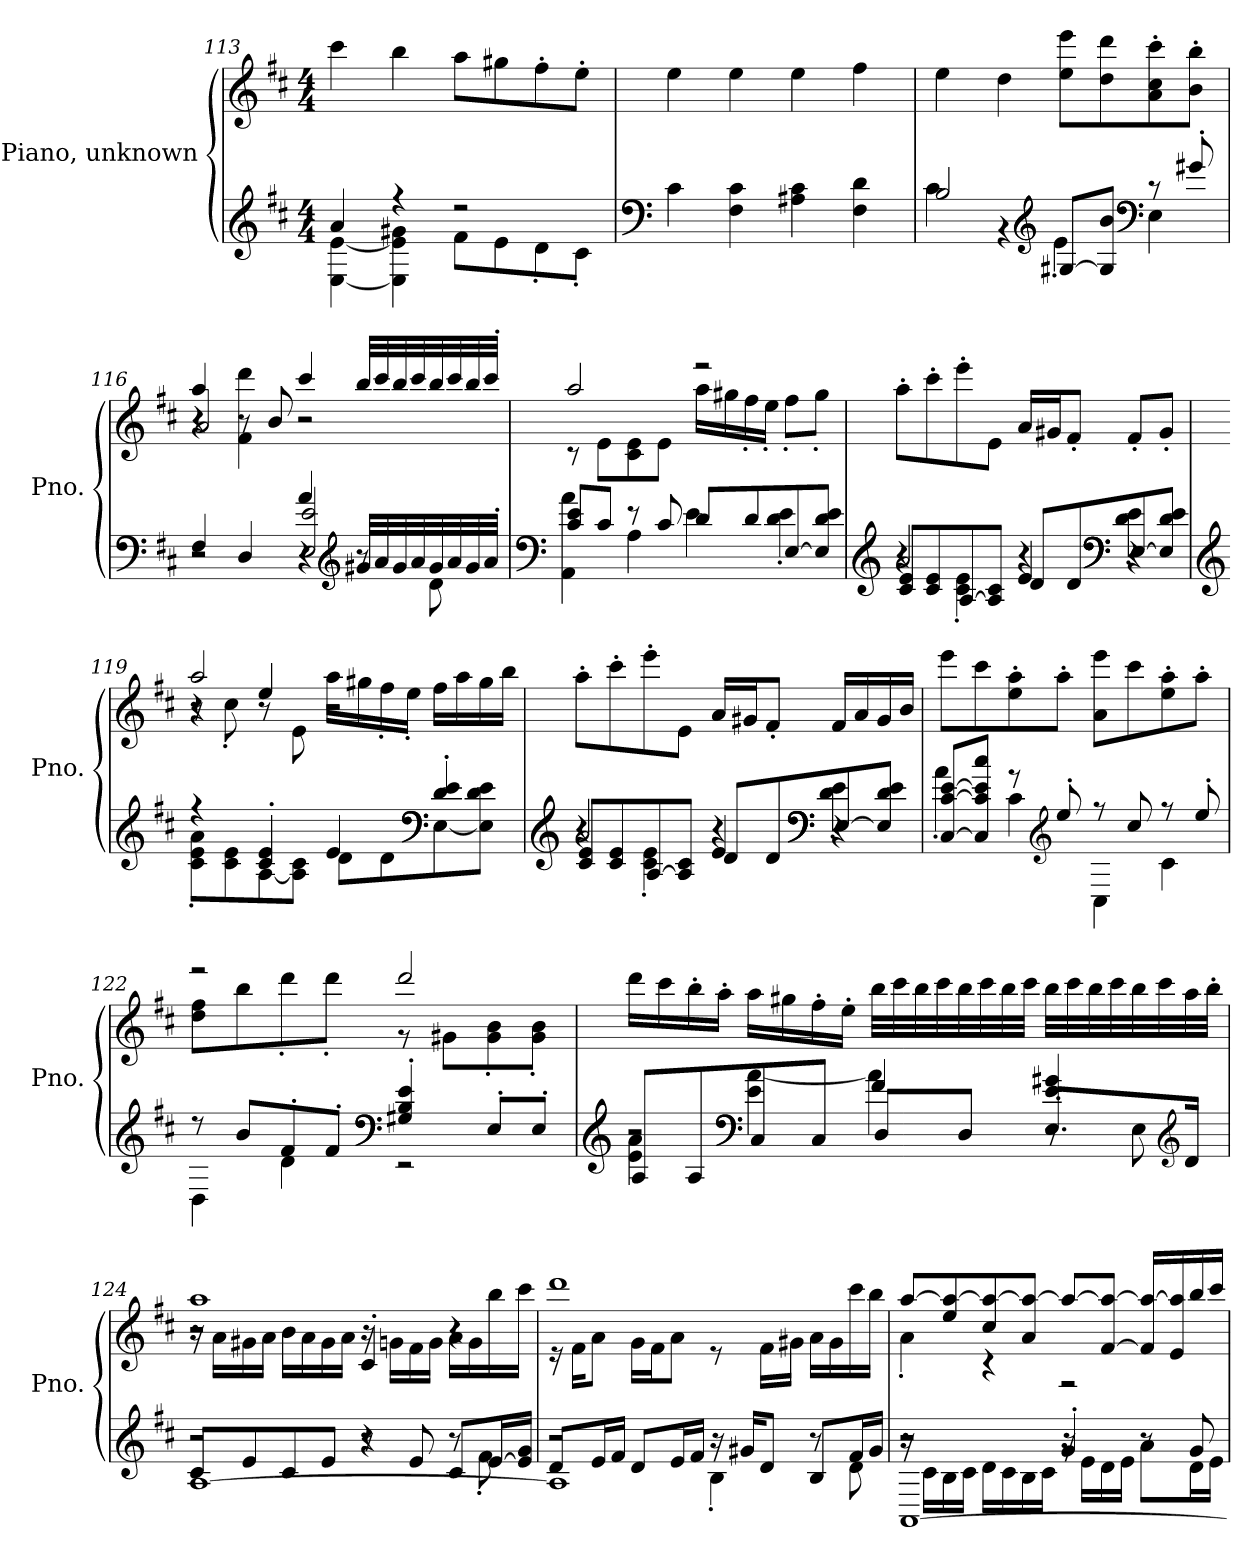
**kern	**kern
*part1	*part1
*staff2	*staff1
*I"Piano, unknown	*
*I'Pno.	*
*clefG2	*clefG2
*k[f#c#]	*k[f#c#]
*M4/4	*M4/4
=113	=113
*^	*
4a/	[4E\ [4e\	4ccc#\
4r	4E\] 4e\] 4g#X\	4bb\
2r	8f#\L	8aa\L
.	8e\	8gg#X\
.	8d'\	8ff#'\
.	8c#'\J	8ee'\J
*v	*v	*
!!LO:LB:g=z
=114	=114
*clefF4	*
4c#\	4ee\
4F#\ 4c#\	4ee\
4A#X\ 4c#\	4ee\
4F#\ 4d\	4ff#\
=115	=115
*^	*
2B/	4c#\	4ee\
.	4r	4dd\
*clefG2	*	*
[8G#X/L	4e'\	8ee\ 8eee\L
8G#/] 8b/J	.	8dd\ 8ddd\
*clefF4	*	*
8r	4E\	8a\' 8cc#\' 8ccc#\'
8g#X'/	.	8b\' 8bb\'J
=116	=116	=116
*	*^	*^
*	*	*	*	*^
4F#/	2r	2r	4aa/	4r	2a/
4D/	.	.	8r	4f#\ 4ddd\	.
.	.	.	8b/	.	.
4a/	4r	2E/ 2e/	4ccc#/	2r	2r
*clefG2	*	*	*	*	*
32g#X/LLL	8r	.	32bb/LLL	.	.
32a/	.	.	32ccc#/	.	.
32g#/	.	.	32bb/	.	.
32a/	.	.	32ccc#/	.	.
32g#/	8d\	.	32bb/	.	.
32a/	.	.	32ccc#/	.	.
32g#/	.	.	32bb/	.	.
32a'/JJJ	.	.	32ccc#'/JJJ	.	.
*v	*v	*v	*	*	*
*	*v	*v	*v
!!LO:LB:g=z
=117	=117
*clefF4	*
*^	*^
8c#/ 8e/L	4AA\ 4a\	2aa/	8r
8c#/J	.	.	8e\L
8r	4A\	.	8c#\ 8e\
8c#/	.	.	8e\J
8d/L	4e\	2r	16aa\LL
.	.	.	16gg#X\
8d/	.	.	16ff#'\
.	.	.	16ee'\JJ
[8E/	4d\' 4e\'	.	8ff#'\L
8E/] 8d/ 8e/J	.	.	8gg#'\J
*v	*v	*	*
*	*v	*v
=118	=118
*clefG2	*
*^	*
*	*^	*
2a/	4r	8c#/ 8e/L	8aa'\L
.	.	8c#/ 8e/	8ccc#'\
.	4c#\' 4e\'	[8A/	8eee'\
.	.	8A/] 8c#/J	8e\J
4e/	4r	8d/L	16a/LL
.	.	.	16g#X/J
.	.	8d/	8f#'/J
*clefF4	*	*	*
4r	4d\' 4e\'	[8E/	8f#'/L
.	.	8E/] 8d/ 8e/J	8g#'/J
*v	*v	*v	*
!!LO:PB:g=z
=119	=119
*clefG2	*
*^	*^
*	*	*	*^
4r	8c#\' 8e\' 8a\'L	2aa/	8r	4r
.	8c#\ 8e\	.	8cc#'\	.
4c#/' 4e/'	[8A\	.	8r	4ee/
.	8A\] 8c#\J	.	8e\	.
4e/	8d\L	2r	16aa\LL	2r
.	.	.	16gg#X\	.
.	8d\	.	16ff#'\	.
.	.	.	16ee'\JJ	.
*clefF4	*	*	*	*
4d/' 4e/'	[8E\	.	16ff#\LL	.
.	.	.	16aa\	.
.	8E\] 8d\ 8e\J	.	16gg#\	.
.	.	.	16bb\JJ	.
*v	*v	*	*	*
*	*v	*v	*v
=120	=120
*clefG2	*
*^	*
*	*^	*
2a/	4r	8c#/ 8e/L	8aa'\L
.	.	8c#/ 8e/	8ccc#'\
.	4c#\' 4e\'	[8A/	8eee'\
.	.	8A/] 8c#/J	8e\J
4e/	4r	8d/L	16a/LL
.	.	.	16g#X/J
.	.	8d/	8f#'/J
*clefF4	*	*	*
4r	4d\' 4e\'	[8E/	16f#/LL
.	.	.	16a/
.	.	8E/] 8d/ 8e/J	16g#/
.	.	.	16b/JJ
*	*v	*v	*
!!LO:LB:g=z
=121	=121	=121
[8C#/ [8c#/ [8e/L	4a'\	8eee\L
8C#/] 8c#/] 8e/] 8cc#/J	.	8ccc#\
8r	4c#\	8ee\' 8aa\'
*clefG2	*	*
8ee'/	.	8aa'\J
8r	4C#\	8a\ 8eee\L
8cc#/	.	8ccc#\
8r	4c#\	8ee\' 8aa\'
8ee'/	.	8aa'\J
=122	=122	=122
*	*	*^
8r	4D\	2r	8dd\ 8ff#\L
8b/L	.	.	8bb\
8f#'/	4d\	.	8ddd'\
8f#'/J	.	.	8ddd'\J
*clefF4	*	*	*
4G#X/' 4B/' 4e/'	2r	2ddd/	8r
.	.	.	8g#X\L
8E'/L	.	.	8g#\' 8b\'
8E'/J	.	.	8g#\' 8b\'J
*v	*v	*	*
*	*v	*v
!!LO:LB:g=z
=123	=123
*clefG2	*
*^	*
*	*^	*
2r	4e\ 4a\	8A/L	16ddd\LL
.	.	.	16ccc#\
.	.	8A/	16bb'\
.	.	.	16aa'\JJ
*clefF4	*	*	*
.	4e\ [4a\	8C#/	16aa\LL
.	.	.	16gg#X\
.	.	8C#/J	16ff#'\
.	.	.	16ee'\JJ
4f#/	4a\]	8D/L	32bb\LLL
.	.	.	32ccc#\
.	.	.	32bb\
.	.	.	32ccc#\
.	.	8D/J	32bb\
.	.	.	32ccc#\
.	.	.	32bb\
.	.	.	32ccc#\JJJ
4e/ 4g#X/	8r	8.E'/L	32bb\LLL
.	.	.	32ccc#\
.	.	.	32bb\
.	.	.	32ccc#\
.	8E\	.	32bb\
.	.	.	32ccc#\
*clefG2	*	*	*
.	.	16d/Jk	32aa\
.	.	.	32bb'\JJJ
!!LO:LB:g=z
=124	=124	=124	=124
*	*	*	*^
*	*	*	*	*^
8c#/L	2r	[1A	1aa	16r	2r
.	.	.	.	16a\LL	.
8e/	.	.	.	16g#X\	.
.	.	.	.	16a\JJ	.
8c#/	.	.	.	16b\LL	.
.	.	.	.	16a\	.
8e/J	.	.	.	16g#\	.
.	.	.	.	16a\JJ	.
8r	4r	.	.	16r	4c#'/
.	.	.	.	16gn\LL	.
8e/	.	.	.	16f#\	.
.	.	.	.	16g\JJ	.
8c#/L	8r	.	.	16a\LL	4r
.	.	.	.	16g\	.
[16e/L	8f#'\	.	.	16bb\	.
16e/] 16g/JJ	.	.	.	16ccc#\JJ	.
*	*	*	*	*v	*v
=125	=125	=125	=125	=125
8d/L	2r	1A]	1ddd	16r
.	.	.	.	16f#\KL
16e/L	.	.	.	8a\J
16f#/JJ	.	.	.	.
8d/L	.	.	.	16g\LL
.	.	.	.	16f#\J
16e/L	.	.	.	8a\J
16f#/JJ	.	.	.	.
16r	4B'\	.	.	8r
16g#X/KL	.	.	.	.
8d/J	.	.	.	16f#\LL
.	.	.	.	16g#X\JJ
8B/L	8r	.	.	16a\LL
.	.	.	.	16g#\
16f#/L	8d\	.	.	16ccc#\
16g#/JJ	.	.	.	16bb\JJ
!!LO:LB:g=z	!!
=126	=126	=126	=126	=126
2r	16r	[1AA	[8aa/L	4a'\
.	16c#\LL	.	.	.
.	16B\	.	8ee/ 8aa/_	.
.	16c#\JJ	.	.	.
.	16d\LL	.	8cc#/ 8aa/_	4r
.	16c#\	.	.	.
.	16B\	.	8a/ 8aa/_J	.
.	16c#\JJ	.	.	.
4g'/	16r	.	8aa/L_	2r
.	16e\LL	.	.	.
.	16d\	.	[8f#/ 8aa/_J	.
.	16e\JJ	.	.	.
8r	8a\L	.	16f#/] 16aa/_LL	.
.	.	.	16e/ 16aa/]	.
8g/	16d\L	.	16bb/	.
.	16e\JJ	.	16ccc#/JJ	.
*v	*v	*v	*	*
*	*v	*v
=	=
*-	*-
